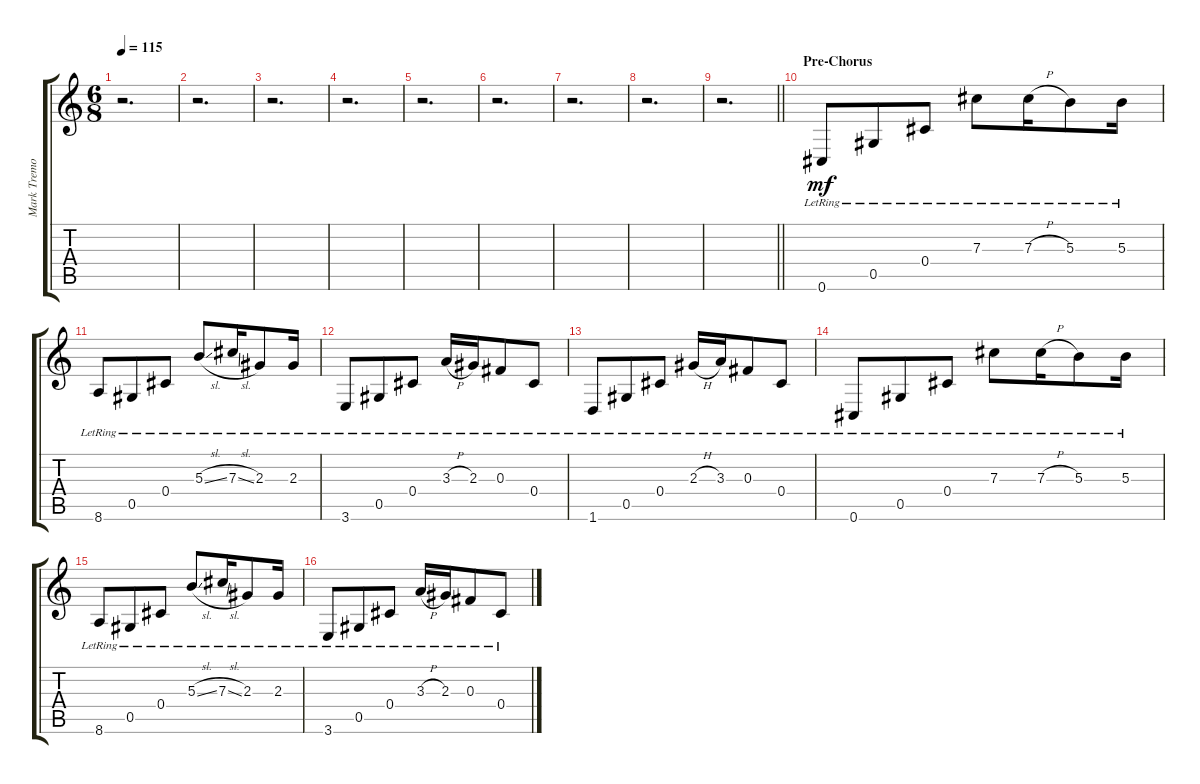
\track ("Mark Tremonti" "Mark Tremo") {instrument electricguitarclean}
\staff {score tabs}
\tuning (Eb4 Bb3 Gb3 Db3 Ab2 Db2) {hide}
\ts (6 8)
\tempo 115
\clef g2
\ks c
r.2{d dy mf} |
r.2{d} |
r.2{d} |
r.2{d} |
r.2{d} |
r.2{d} |
r.2{d} |
r.2{d} |
\barLineRight lightlight
r.2{d} |
\section ("" "Pre-Chorus")
0.6{lr}.8 0.5{lr}.8 0.4{lr}.8 7.3{lr}.8 7.3{h lr}.16 5.3{lr}.8 5.3{lr}.16 |
8.6{lr}.8 0.5{lr}.8 0.4{lr}.8 5.3{sl lr}.8 7.3{sl lr}.16 2.3{lr}.8 2.3{lr}.16 |
3.6{lr}.8 0.5{lr}.8 0.4{lr}.8 3.3{h lr}.16 2.3{lr}.16 0.3{lr}.8 0.4{lr}.8 |
1.6{lr}.8 0.5{lr}.8 0.4{lr}.8 2.3{h lr}.16 3.3{lr}.16 0.3{lr}.8 0.4{lr}.8 |
0.6{lr}.8 0.5{lr}.8 0.4{lr}.8 7.3{lr}.8 7.3{h lr}.16 5.3{lr}.8 5.3{lr}.16 |
8.6{lr}.8 0.5{lr}.8 0.4{lr}.8 5.3{sl lr}.8 7.3{sl lr}.16 2.3{lr}.8 2.3{lr}.16 |
3.6{lr}.8 0.5{lr}.8 0.4{lr}.8 3.3{h lr}.16 2.3{lr}.16 0.3{lr}.8 0.4{lr}.8
